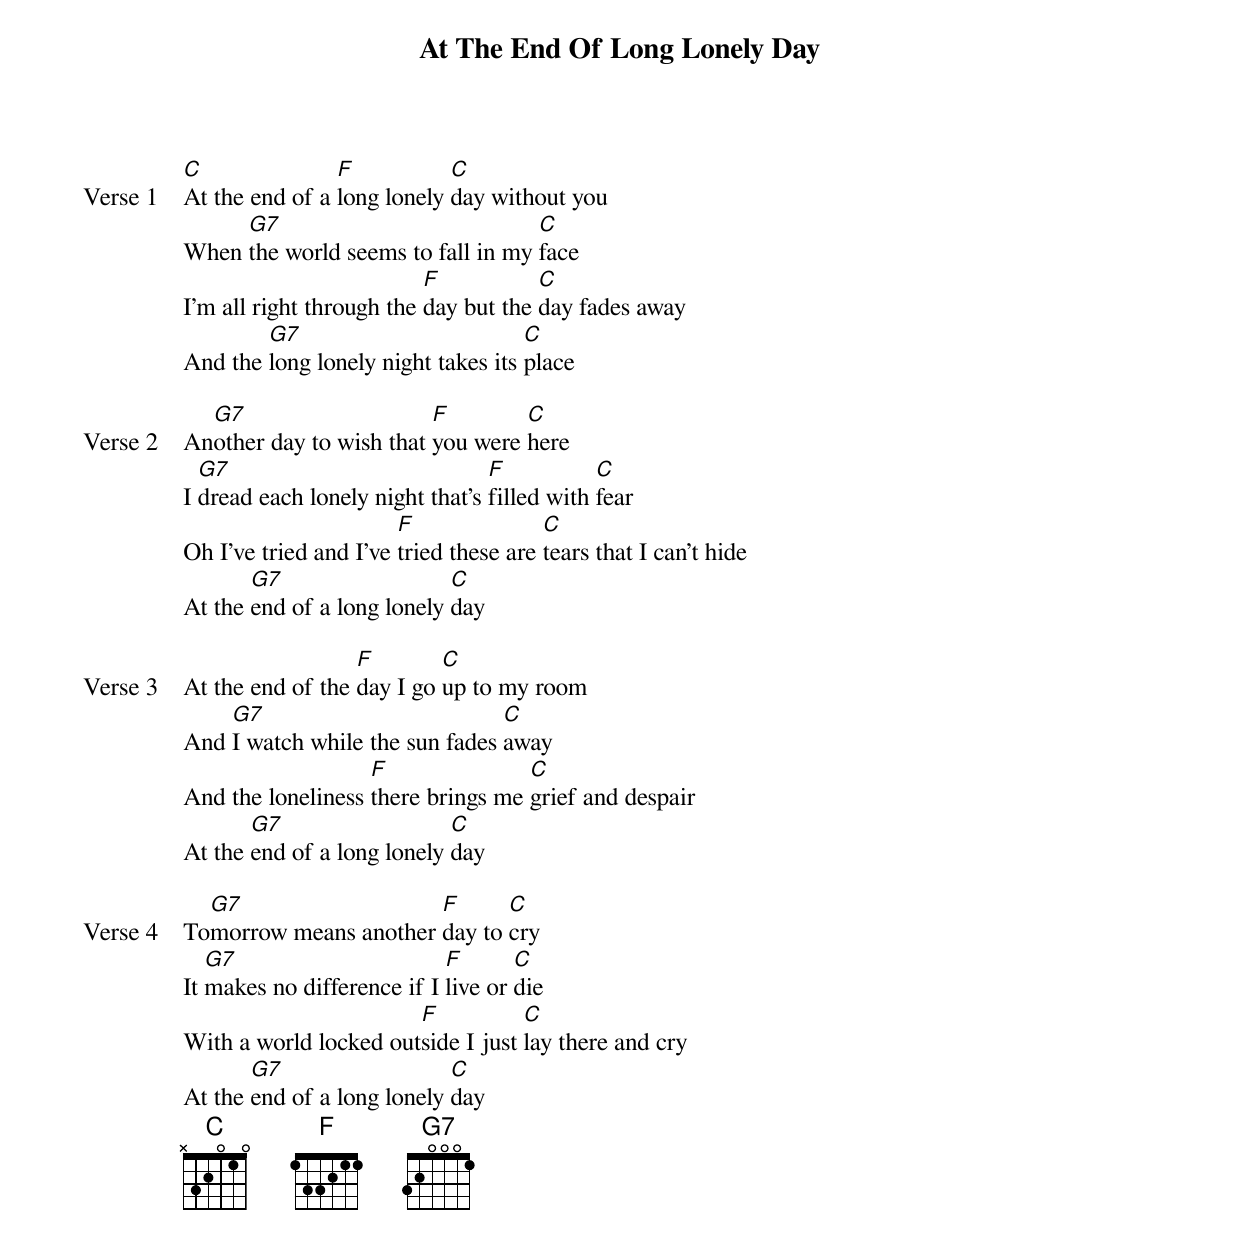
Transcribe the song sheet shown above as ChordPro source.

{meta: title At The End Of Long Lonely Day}
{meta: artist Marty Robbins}
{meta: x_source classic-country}
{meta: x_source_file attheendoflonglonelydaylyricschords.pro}
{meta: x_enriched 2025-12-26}

{start_of_verse: Verse 1}
[C]At the end of a [F]long lonely [C]day without you
When [G7]the world seems to fall in my [C]face
I'm all right through the [F]day but the [C]day fades away
And the [G7]long lonely night takes its [C]place
{end_of_verse}

{start_of_verse: Verse 2}
An[G7]other day to wish that [F]you were [C]here
I [G7]dread each lonely night that's [F]filled with [C]fear
Oh I've tried and I've [F]tried these are [C]tears that I can't hide
At the [G7]end of a long lonely [C]day
{end_of_verse}

{start_of_verse: Verse 3}
At the end of the [F]day I go [C]up to my room
And [G7]I watch while the sun fades [C]away
And the loneliness [F]there brings me [C]grief and despair
At the [G7]end of a long lonely [C]day
{end_of_verse}

{start_of_verse: Verse 4}
To[G7]morrow means another [F]day to [C]cry
It [G7]makes no difference if I [F]live or [C]die
With a world locked out[F]side I just [C]lay there and cry
At the [G7]end of a long lonely [C]day
{end_of_verse}
